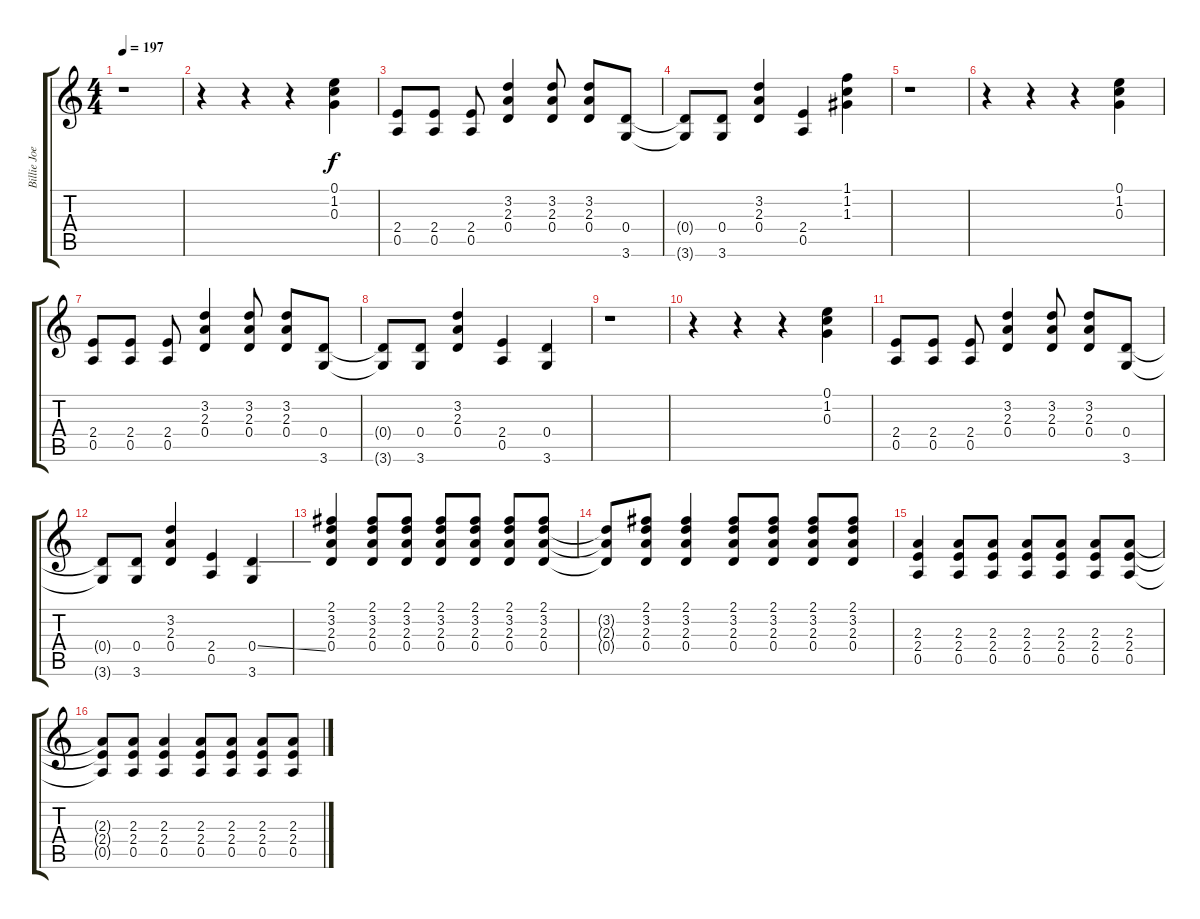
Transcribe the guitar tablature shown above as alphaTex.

\track ("Billie Joe (Guitar 1)" "Billie Joe") {instrument overdrivenguitar}
\staff {score tabs}
\tuning (E4 B3 G3 D3 A2 E2) {hide}
\ts (4 4)
\tempo 197
\clef g2
\ks c
r.1{dy f} |
r.4 r.4 r.4 (0.1 1.2 0.3).4 |
(2.4 0.5).8 (2.4 0.5).8 (2.4 0.5).8 (3.2 2.3 0.4).4 (3.2 2.3 0.4).8 (3.2 2.3 0.4).8 (0.4 3.6).8 |
(0.4{t} 3.6{t}).8 (0.4 3.6).8 (3.2 2.3 0.4).4 (2.4 0.5).4 (1.1 1.2 1.3).4 |
r.1 |
r.4 r.4 r.4 (0.1 1.2 0.3).4 |
(2.4 0.5).8 (2.4 0.5).8 (2.4 0.5).8 (3.2 2.3 0.4).4 (3.2 2.3 0.4).8 (3.2 2.3 0.4).8 (0.4 3.6).8 |
(0.4{t} 3.6{t}).8 (0.4 3.6).8 (3.2 2.3 0.4).4 (2.4 0.5).4 (0.4 3.6).4 |
r.1 |
r.4 r.4 r.4 (0.1 1.2 0.3).4 |
(2.4 0.5).8 (2.4 0.5).8 (2.4 0.5).8 (3.2 2.3 0.4).4 (3.2 2.3 0.4).8 (3.2 2.3 0.4).8 (0.4 3.6).8 |
(0.4{t} 3.6{t}).8 (0.4 3.6).8 (3.2 2.3 0.4).4 (2.4 0.5).4 (0.4{ss} 3.6).4 |
(2.1 3.2 2.3 0.4).4 (2.1 3.2 2.3 0.4).8 (2.1 3.2 2.3 0.4).8 (2.1 3.2 2.3 0.4).8 (2.1 3.2 2.3 0.4).8 (2.1 3.2 2.3 0.4).8 (2.1 3.2 2.3 0.4).8 |
(3.2{t} 2.3{t} 0.4{t}).8 (2.1 3.2 2.3 0.4).8 (2.1 3.2 2.3 0.4).4 (2.1 3.2 2.3 0.4).8 (2.1 3.2 2.3 0.4).8 (2.1 3.2 2.3 0.4).8 (2.1 3.2 2.3 0.4).8 |
(2.3 2.4 0.5).4 (2.3 2.4 0.5).8 (2.3 2.4 0.5).8 (2.3 2.4 0.5).8 (2.3 2.4 0.5).8 (2.3 2.4 0.5).8 (2.3 2.4 0.5).8 |
(2.3{t} 2.4{t} 0.5{t}).8 (2.3 2.4 0.5).8 (2.3 2.4 0.5).4 (2.3 2.4 0.5).8 (2.3 2.4 0.5).8 (2.3 2.4 0.5).8 (2.3 2.4 0.5).8
